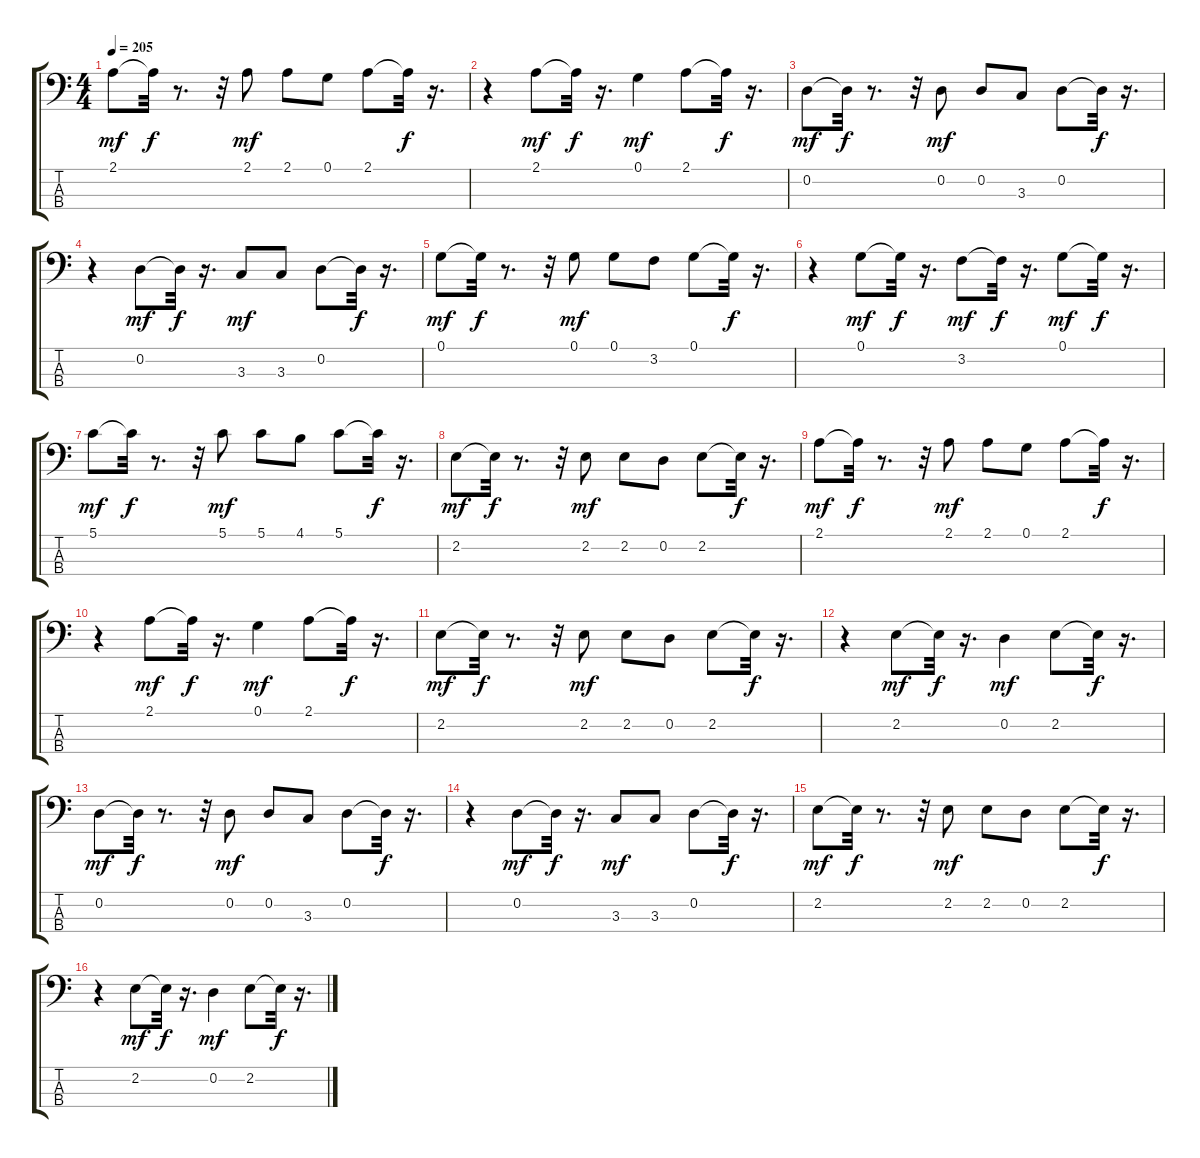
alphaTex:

\track "" {instrument acousticbass}
\staff {score tabs}
\tuning (G2 D2 A1 E1) {hide}
\ts (4 4)
\tempo 205
\clef f4
\ks c
2.1.8{dy mf} 2.1{t}.32{dy f} r.8{d} r.32 2.1.8{dy mf} 2.1.8 0.1.8 2.1.8 2.1{t}.32{dy f} r.16{d} |
r.4 2.1.8{dy mf} 2.1{t}.32{dy f} r.16{d} 0.1.4{dy mf} 2.1.8 2.1{t}.32{dy f} r.16{d} |
0.2.8{dy mf} 0.2{t}.32{dy f} r.8{d} r.32 0.2.8{dy mf} 0.2.8 3.3.8 0.2.8 0.2{t}.32{dy f} r.16{d} |
r.4 0.2.8{dy mf} 0.2{t}.32{dy f} r.16{d} 3.3.8{dy mf} 3.3.8 0.2.8 0.2{t}.32{dy f} r.16{d} |
0.1.8{dy mf} 0.1{t}.32{dy f} r.8{d} r.32 0.1.8{dy mf} 0.1.8 3.2.8 0.1.8 0.1{t}.32{dy f} r.16{d} |
r.4 0.1.8{dy mf} 0.1{t}.32{dy f} r.16{d} 3.2.8{dy mf} 3.2{t}.32{dy f} r.16{d} 0.1.8{dy mf} 0.1{t}.32{dy f} r.16{d} |
5.1.8{dy mf} 5.1{t}.32{dy f} r.8{d} r.32 5.1.8{dy mf} 5.1.8 4.1.8 5.1.8 5.1{t}.32{dy f} r.16{d} |
2.2.8{dy mf} 2.2{t}.32{dy f} r.8{d} r.32 2.2.8{dy mf} 2.2.8 0.2.8 2.2.8 2.2{t}.32{dy f} r.16{d} |
2.1.8{dy mf} 2.1{t}.32{dy f} r.8{d} r.32 2.1.8{dy mf} 2.1.8 0.1.8 2.1.8 2.1{t}.32{dy f} r.16{d} |
r.4 2.1.8{dy mf} 2.1{t}.32{dy f} r.16{d} 0.1.4{dy mf} 2.1.8 2.1{t}.32{dy f} r.16{d} |
2.2.8{dy mf} 2.2{t}.32{dy f} r.8{d} r.32 2.2.8{dy mf} 2.2.8 0.2.8 2.2.8 2.2{t}.32{dy f} r.16{d} |
r.4 2.2.8{dy mf} 2.2{t}.32{dy f} r.16{d} 0.2.4{dy mf} 2.2.8 2.2{t}.32{dy f} r.16{d} |
0.2.8{dy mf} 0.2{t}.32{dy f} r.8{d} r.32 0.2.8{dy mf} 0.2.8 3.3.8 0.2.8 0.2{t}.32{dy f} r.16{d} |
r.4 0.2.8{dy mf} 0.2{t}.32{dy f} r.16{d} 3.3.8{dy mf} 3.3.8 0.2.8 0.2{t}.32{dy f} r.16{d} |
2.2.8{dy mf} 2.2{t}.32{dy f} r.8{d} r.32 2.2.8{dy mf} 2.2.8 0.2.8 2.2.8 2.2{t}.32{dy f} r.16{d} |
r.4 2.2.8{dy mf} 2.2{t}.32{dy f} r.16{d} 0.2.4{dy mf} 2.2.8 2.2{t}.32{dy f} r.16{d}
